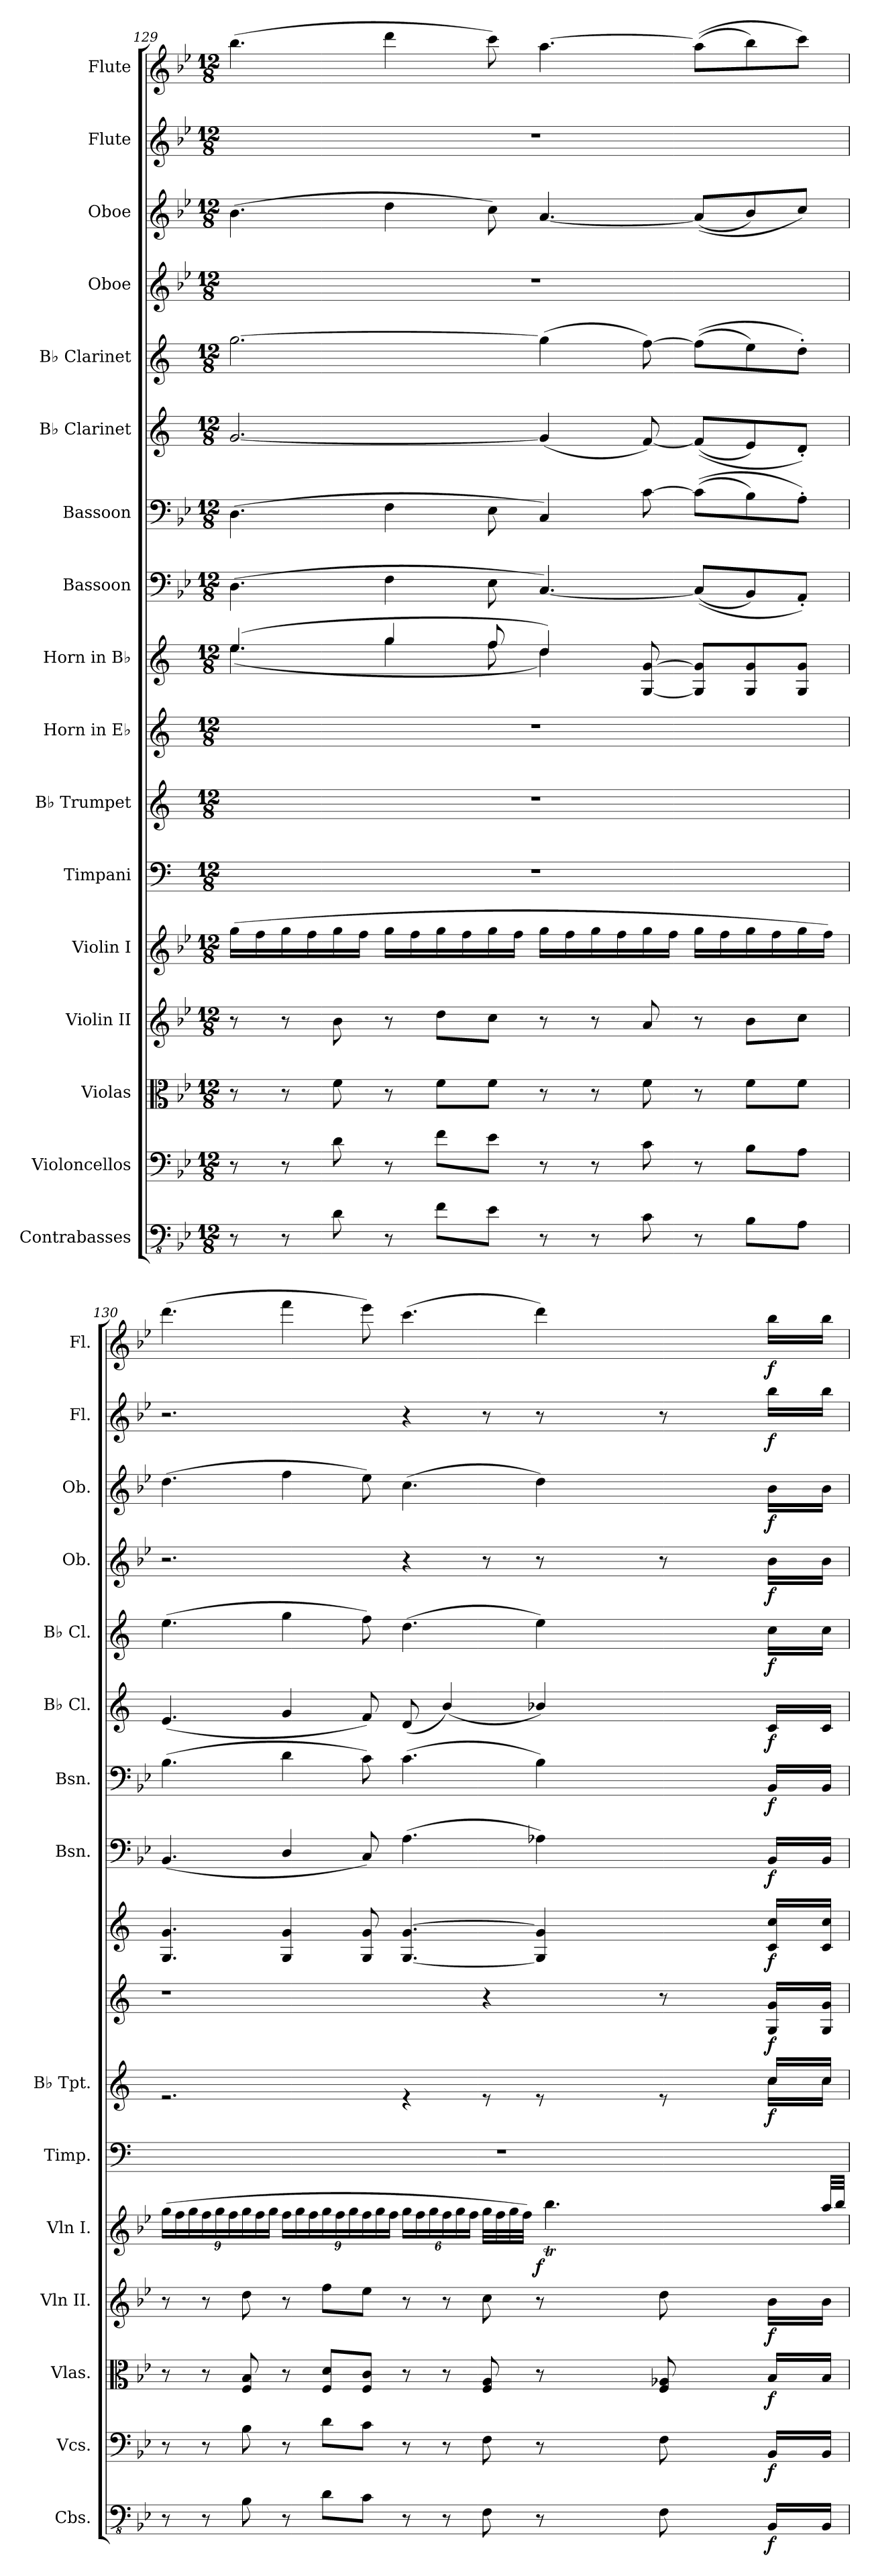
**kern	**dynam	**kern	**dynam	**kern	**dynam	**kern	**dynam	**kern	**dynam	**kern	**kern	**dynam	**kern	**dynam	**kern	**dynam	**kern	**dynam	**kern	**dynam	**kern	**dynam	**kern	**dynam	**kern	**dynam	**kern	**dynam	**kern	**dynam	**kern	**dynam
*part17	*part17	*part16	*part16	*part15	*part15	*part14	*part14	*part13	*part13	*part12	*part11	*part11	*part10	*part10	*part9	*part9	*part8	*part8	*part7	*part7	*part6	*part6	*part5	*part5	*part4	*part4	*part3	*part3	*part2	*part2	*part1	*part1
*staff17	*staff17	*staff16	*staff16	*staff15	*staff15	*staff14	*staff14	*staff13	*staff13	*staff12	*staff11	*staff11	*staff10	*staff10	*staff9	*staff9	*staff8	*staff8	*staff7	*staff7	*staff6	*staff6	*staff5	*staff5	*staff4	*staff4	*staff3	*staff3	*staff2	*staff2	*staff1	*staff1
*I"Contrabasses	*	*I"Violoncellos	*	*I"Violas	*	*I"Violin II	*	*I"Violin I	*	*I"Timpani	*I"B♭ Trumpet	*	*I"Horn in E♭	*	*I"Horn in B♭	*	*I"Bassoon	*	*I"Bassoon	*	*I"B♭ Clarinet	*	*I"B♭ Clarinet	*	*I"Oboe	*	*I"Oboe	*	*I"Flute	*	*I"Flute	*
*I'Cbs.	*	*I'Vcs.	*	*I'Vlas.	*	*I'Vln II.	*	*I'Vln I.	*	*I'Timp.	*I'B♭ Tpt.	*	*	*	*	*	*I'Bsn.	*	*I'Bsn.	*	*I'B♭ Cl.	*	*I'B♭ Cl.	*	*I'Ob.	*	*I'Ob.	*	*I'Fl.	*	*I'Fl.	*
*clefFv4	*	*clefF4	*	*clefC3	*	*clefG2	*	*clefG2	*	*clefF4	*clefG2	*	*clefG2	*	*clefG2	*	*clefF4	*	*clefF4	*	*clefG2	*	*clefG2	*	*clefG2	*	*clefG2	*	*clefG2	*	*clefG2	*
*	*	*	*	*	*	*	*	*	*	*	*ITrd1c2	*	*ITrd5c9	*	*ITrd1c2	*	*	*	*	*	*ITrd1c2	*	*ITrd1c2	*	*	*	*	*	*	*	*	*
*k[b-e-]	*	*k[b-e-]	*	*k[b-e-]	*	*k[b-e-]	*	*k[b-e-]	*	*k[]	*k[b-e-]	*	*k[b-e-a-]	*	*k[b-e-]	*	*k[b-e-]	*	*k[b-e-]	*	*k[b-e-]	*	*k[b-e-]	*	*k[b-e-]	*	*k[b-e-]	*	*k[b-e-]	*	*k[b-e-]	*
*M12/8	*	*M12/8	*	*M12/8	*	*M12/8	*	*M12/8	*	*M12/8	*M12/8	*	*M12/8	*	*M12/8	*	*M12/8	*	*M12/8	*	*M12/8	*	*M12/8	*	*M12/8	*	*M12/8	*	*M12/8	*	*M12/8	*
=129	=129	=129	=129	=129	=129	=129	=129	=129	=129	=129	=129	=129	=129	=129	=129	=129	=129	=129	=129	=129	=129	=129	=129	=129	=129	=129	=129	=129	=129	=129	=129	=129
*	*	*	*	*	*	*	*	*	*	*	*	*	*	*	*^	*	*	*	*	*	*	*	*	*	*	*	*	*	*	*	*	*
8r	.	8r	.	8r	.	8r	.	(16gg\LL	.	1.r	1.r	.	1.r	.	(4.dd/	(4.dd\	.	(4.D\	.	(4.D\	.	[2.f/	.	[2.ff\	.	1.r	.	(4.b-\	.	1.r	.	(4.bb-\	.
.	.	.	.	.	.	.	.	16ff\	.	.	.	.	.	.	.	.	.	.	.	.	.	.	.	.	.	.	.	.	.	.	.	.	.
8r	.	8r	.	8r	.	8r	.	16gg\	.	.	.	.	.	.	.	.	.	.	.	.	.	.	.	.	.	.	.	.	.	.	.	.	.
.	.	.	.	.	.	.	.	16ff\	.	.	.	.	.	.	.	.	.	.	.	.	.	.	.	.	.	.	.	.	.	.	.	.	.
8D\	.	8d\	.	8f\	.	8b-\	.	16gg\	.	.	.	.	.	.	.	.	.	.	.	.	.	.	.	.	.	.	.	.	.	.	.	.	.
.	.	.	.	.	.	.	.	16ff\JJ	.	.	.	.	.	.	.	.	.	.	.	.	.	.	.	.	.	.	.	.	.	.	.	.	.
8r	.	8r	.	8r	.	8r	.	16gg\LL	.	.	.	.	.	.	4ff/	4ff\	.	4F\	.	4F\	.	.	.	.	.	.	.	4dd\	.	.	.	4ddd\	.
.	.	.	.	.	.	.	.	16ff\	.	.	.	.	.	.	.	.	.	.	.	.	.	.	.	.	.	.	.	.	.	.	.	.	.
8F\L	.	8f\L	.	8f\L	.	8dd\L	.	16gg\	.	.	.	.	.	.	.	.	.	.	.	.	.	.	.	.	.	.	.	.	.	.	.	.	.
.	.	.	.	.	.	.	.	16ff\	.	.	.	.	.	.	.	.	.	.	.	.	.	.	.	.	.	.	.	.	.	.	.	.	.
8E-\J	.	8e-\J	.	8f\J	.	8cc\J	.	16gg\	.	.	.	.	.	.	8ee-/	8ee-\	.	8E-\	.	8E-\	.	.	.	.	.	.	.	8cc\)	.	.	.	8ccc\)	.
.	.	.	.	.	.	.	.	16ff\JJ	.	.	.	.	.	.	.	.	.	.	.	.	.	.	.	.	.	.	.	.	.	.	.	.	.
8r	.	8r	.	8r	.	8r	.	16gg\LL	.	.	.	.	.	.	4cc/)	4cc\)	.	[4.C/)	.	4C/)	.	(4f/]	.	(4ff\]	.	.	.	[4.a/	.	.	.	[4.aa\	.
.	.	.	.	.	.	.	.	16ff\	.	.	.	.	.	.	.	.	.	.	.	.	.	.	.	.	.	.	.	.	.	.	.	.	.
8r	.	8r	.	8r	.	8r	.	16gg\	.	.	.	.	.	.	.	.	.	.	.	.	.	.	.	.	.	.	.	.	.	.	.	.	.
.	.	.	.	.	.	.	.	16ff\	.	.	.	.	.	.	.	.	.	.	.	.	.	.	.	.	.	.	.	.	.	.	.	.	.
8C\	.	8c\	.	8f\	.	8a/	.	16gg\	.	.	.	.	.	.	[8F/ [8f/	2ryy	.	.	.	[8c\	.	[8e-/)	.	[8ee-\)	.	.	.	.	.	.	.	.	.
.	.	.	.	.	.	.	.	16ff\JJ	.	.	.	.	.	.	.	.	.	.	.	.	.	.	.	.	.	.	.	.	.	.	.	.	.
8r	.	8r	.	8r	.	8r	.	16gg\LL	.	.	.	.	.	.	8F/] 8f/]L	.	.	((8C/L]	.	((8c\L]	.	((8e-/L]	.	((8ee-\L]	.	.	.	((8a/L]	.	.	.	((8aa\L]	.
.	.	.	.	.	.	.	.	16ff\	.	.	.	.	.	.	.	.	.	.	.	.	.	.	.	.	.	.	.	.	.	.	.	.	.
8BB-\L	.	8B-\L	.	8f\L	.	8b-\L	.	16gg\	.	.	.	.	.	.	8F/ 8f/	.	.	8BB-/)	.	8B-\)	.	8d/)	.	8dd\)	.	.	.	8b-/)	.	.	.	8bb-\)	.
.	.	.	.	.	.	.	.	16ff\	.	.	.	.	.	.	.	.	.	.	.	.	.	.	.	.	.	.	.	.	.	.	.	.	.
8AA\J	.	8A\J	.	8f\J	.	8cc\J	.	16gg\	.	.	.	.	.	.	8F/ 8f/J	.	.	8AA'/J)	.	8A'\J)	.	8c'/J)	.	8cc'\J)	.	.	.	8cc/J)	.	.	.	8ccc\J)	.
.	.	.	.	.	.	.	.	16ff\JJ)	.	.	.	.	.	.	.	.	.	.	.	.	.	.	.	.	.	.	.	.	.	.	.	.	.
*	*	*	*	*	*	*	*	*	*	*	*	*	*	*	*v	*v	*	*	*	*	*	*	*	*	*	*	*	*	*	*	*	*	*
!!LO:PB:g=z
=130	=130	=130	=130	=130	=130	=130	=130	=130	=130	=130	=130	=130	=130	=130	=130	=130	=130	=130	=130	=130	=130	=130	=130	=130	=130	=130	=130	=130	=130	=130	=130	=130
*	*	*	*	*	*	*	*	*Xbrackettup	*	*	*	*	*	*	*	*	*	*	*	*	*	*	*	*	*	*	*	*	*	*	*	*
*	*	*	*	*	*	*	*	*^	*	*	*^	*	*	*	*	*	*	*	*	*	*	*	*	*	*	*	*	*	*	*	*	*
8r	.	8r	.	8r	.	8r	.	(>24gg\LL	8ryy	.	1.r	2.re	4.ryy	.	1r	.	4.F/ 4.f/	.	(4.BB-/	.	(4.B-\	.	(4.d/	.	(4.dd\	.	2.r	.	(4.dd\	.	2.r	.	(4.ddd\	.
.	.	.	.	.	.	.	.	24ff\	.	.	.	.	.	.	.	.	.	.	.	.	.	.	.	.	.	.	.	.	.	.	.	.	.	.
.	.	.	.	.	.	.	.	24gg\	.	.	.	.	.	.	.	.	.	.	.	.	.	.	.	.	.	.	.	.	.	.	.	.	.	.
*	*	*	*	*	*	*	*	*v	*v	*	*	*	*	*	*	*	*	*	*	*	*	*	*	*	*	*	*	*	*	*	*	*	*	*
8r	.	8r	.	8r	.	8r	.	24ff\	.	.	.	.	.	.	.	.	.	.	.	.	.	.	.	.	.	.	.	.	.	.	.	.	.
.	.	.	.	.	.	.	.	24gg\	.	.	.	.	.	.	.	.	.	.	.	.	.	.	.	.	.	.	.	.	.	.	.	.	.
.	.	.	.	.	.	.	.	24ff\	.	.	.	.	.	.	.	.	.	.	.	.	.	.	.	.	.	.	.	.	.	.	.	.	.
8BB-\	.	8B-\	.	8F/ 8B-/	.	8dd\	.	24gg\	.	.	.	.	.	.	.	.	.	.	.	.	.	.	.	.	.	.	.	.	.	.	.	.	.
.	.	.	.	.	.	.	.	24ff\	.	.	.	.	.	.	.	.	.	.	.	.	.	.	.	.	.	.	.	.	.	.	.	.	.
.	.	.	.	.	.	.	.	24gg\JJ	.	.	.	.	.	.	.	.	.	.	.	.	.	.	.	.	.	.	.	.	.	.	.	.	.
*	*	*	*	*	*	*	*	*	*	*	*v	*v	*	*	*	*	*	*	*	*	*	*	*	*	*	*	*	*	*	*	*	*	*
8r	.	8r	.	8r	.	8r	.	24ff\LL	.	.	.	.	.	.	4F/ 4f/	.	4D/	.	4d\	.	4f/	.	4ff\	.	.	.	4ff\	.	.	.	4fff\	.
.	.	.	.	.	.	.	.	24gg\	.	.	.	.	.	.	.	.	.	.	.	.	.	.	.	.	.	.	.	.	.	.	.	.
.	.	.	.	.	.	.	.	24ff\	.	.	.	.	.	.	.	.	.	.	.	.	.	.	.	.	.	.	.	.	.	.	.	.
8D\L	.	8d\L	.	8F/ 8d/L	.	8ff\L	.	24gg\	.	.	.	.	.	.	.	.	.	.	.	.	.	.	.	.	.	.	.	.	.	.	.	.
.	.	.	.	.	.	.	.	24ff\	.	.	.	.	.	.	.	.	.	.	.	.	.	.	.	.	.	.	.	.	.	.	.	.
.	.	.	.	.	.	.	.	24gg\	.	.	.	.	.	.	.	.	.	.	.	.	.	.	.	.	.	.	.	.	.	.	.	.
8C\J	.	8c\J	.	8F/ 8c/J	.	8ee-\J	.	24ff\	.	.	.	.	.	.	8F/ 8f/	.	8C/)	.	8c\)	.	8e-/)	.	8ee-\)	.	.	.	8ee-\)	.	.	.	8eee-\)	.
.	.	.	.	.	.	.	.	24gg\	.	.	.	.	.	.	.	.	.	.	.	.	.	.	.	.	.	.	.	.	.	.	.	.
.	.	.	.	.	.	.	.	24ff\JJ	.	.	.	.	.	.	.	.	.	.	.	.	.	.	.	.	.	.	.	.	.	.	.	.
8r	.	8r	.	8r	.	8r	.	24gg\LL	.	.	4re	.	.	.	[4.F/ [4.f/	.	(4.A\	.	(4.c\	.	(8c/	.	(4.cc\	.	4r	.	(4.cc\	.	4r	.	(4.ccc\	.
.	.	.	.	.	.	.	.	24ff\	.	.	.	.	.	.	.	.	.	.	.	.	.	.	.	.	.	.	.	.	.	.	.	.
.	.	.	.	.	.	.	.	24gg\	.	.	.	.	.	.	.	.	.	.	.	.	.	.	.	.	.	.	.	.	.	.	.	.
8r	.	8r	.	8r	.	8r	.	24ff\	.	.	.	.	.	.	.	.	.	.	.	.	(4a/)	.	.	.	.	.	.	.	.	.	.	.
.	.	.	.	.	.	.	.	24gg\	.	.	.	.	.	.	.	.	.	.	.	.	.	.	.	.	.	.	.	.	.	.	.	.
.	.	.	.	.	.	.	.	24ff\JJ	.	.	.	.	.	.	.	.	.	.	.	.	.	.	.	.	.	.	.	.	.	.	.	.
8FF\	.	8F\	.	8F/ 8A/	.	8cc\	.	32gg\LLL	.	.	8re	.	4r	.	.	.	.	.	.	.	.	.	.	.	8r	.	.	.	8r	.	.	.
.	.	.	.	.	.	.	.	32ff\	.	.	.	.	.	.	.	.	.	.	.	.	.	.	.	.	.	.	.	.	.	.	.	.
.	.	.	.	.	.	.	.	32gg\	.	.	.	.	.	.	.	.	.	.	.	.	.	.	.	.	.	.	.	.	.	.	.	.
.	.	.	.	.	.	.	.	32ff\JJJ)	.	.	.	.	.	.	.	.	.	.	.	.	.	.	.	.	.	.	.	.	.	.	.	.
*	*	*	*	*	*	*	*	*	*	*	*	*	*	*	*	*	*	*	*	*	*	*	*	*	*	*	*	*	*	*	*MM46	*
*	*	*	*	*	*	*	*	*^	*	*	*	*	*	*	*	*	*	*	*	*	*	*	*	*	*	*	*	*	*	*	*	*
!	!	!	!	!	!	!	!	!	!	!LO:DY:b	!	!	!	!	!	!	!	!	!	!	!	!	!	!	!	!	!	!	!	!	!	!	!
8r	.	8r	.	8r	.	8r	.	64bb-!yy	4.bb-T\	f	.	8re	.	.	.	4F/] 4f/]	.	4A-X\)	.	4B-\)	.	4a-X/)	.	4dd\)	.	8r	.	4dd\)	.	8r	.	4ddd\)	.
.	.	.	.	.	.	.	.	64ccc!yy	.	.	.	.	.	.	.	.	.	.	.	.	.	.	.	.	.	.	.	.	.	.	.	.	.
.	.	.	.	.	.	.	.	64bb-!yy	.	.	.	.	.	.	.	.	.	.	.	.	.	.	.	.	.	.	.	.	.	.	.	.	.
.	.	.	.	.	.	.	.	64ccc!yy	.	.	.	.	.	.	.	.	.	.	.	.	.	.	.	.	.	.	.	.	.	.	.	.	.
.	.	.	.	.	.	.	.	64bb-!yy	.	.	.	.	.	.	.	.	.	.	.	.	.	.	.	.	.	.	.	.	.	.	.	.	.
.	.	.	.	.	.	.	.	64ccc!yy	.	.	.	.	.	.	.	.	.	.	.	.	.	.	.	.	.	.	.	.	.	.	.	.	.
.	.	.	.	.	.	.	.	64bb-!yy	.	.	.	.	.	.	.	.	.	.	.	.	.	.	.	.	.	.	.	.	.	.	.	.	.
.	.	.	.	.	.	.	.	64ccc!yy	.	.	.	.	.	.	.	.	.	.	.	.	.	.	.	.	.	.	.	.	.	.	.	.	.
8FF\	.	8F\	.	8F/ 8A-X/	.	8dd\	.	64bb-!yy	.	.	.	8re	.	8r	.	.	.	.	.	.	.	.	.	.	.	8r	.	.	.	8r	.	.	.
.	.	.	.	.	.	.	.	64ccc!yy	.	.	.	.	.	.	.	.	.	.	.	.	.	.	.	.	.	.	.	.	.	.	.	.	.
.	.	.	.	.	.	.	.	64bb-!yy	.	.	.	.	.	.	.	.	.	.	.	.	.	.	.	.	.	.	.	.	.	.	.	.	.
.	.	.	.	.	.	.	.	64ccc!yy	.	.	.	.	.	.	.	.	.	.	.	.	.	.	.	.	.	.	.	.	.	.	.	.	.
.	.	.	.	.	.	.	.	64bb-!yy	.	.	.	.	.	.	.	.	.	.	.	.	.	.	.	.	.	.	.	.	.	.	.	.	.
.	.	.	.	.	.	.	.	64ccc!yy	.	.	.	.	.	.	.	.	.	.	.	.	.	.	.	.	.	.	.	.	.	.	.	.	.
.	.	.	.	.	.	.	.	64bb-!yy	.	.	.	.	.	.	.	.	.	.	.	.	.	.	.	.	.	.	.	.	.	.	.	.	.
.	.	.	.	.	.	.	.	64ccc!yy	.	.	.	.	.	.	.	.	.	.	.	.	.	.	.	.	.	.	.	.	.	.	.	.	.
*	*	*	*	*	*	*	*	*	*	*	*	*^	*	*	*	*	*	*	*	*	*	*	*	*	*	*	*	*	*	*	*	*	*
!	!LO:DY:b	!	!LO:DY:b	!	!LO:DY:b	!	!LO:DY:b	!	!	!	!	!	!	!LO:DY:b	!	!LO:DY:b	!	!LO:DY:b	!	!LO:DY:b	!	!LO:DY:b	!	!LO:DY:b	!	!LO:DY:b	!	!LO:DY:b	!	!LO:DY:b	!	!LO:DY:b	!	!LO:DY:b
16BBB-/LL	f	16BB-/LL	f	16B-/LL	f	16b-\LL	f	64bb-!yy	.	.	.	16b-/LL	16b-\LL	f	16BB-/ 16B-/LL	f	16B-/ 16b-/LL	f	16BB-/LL	f	16BB-/LL	f	16B-/LL	f	16b-\LL	f	16b-\LL	f	16b-\LL	f	16bb-\LL	f	16bb-\LL	f
.	.	.	.	.	.	.	.	64ccc!yy	.	.	.	.	.	.	.	.	.	.	.	.	.	.	.	.	.	.	.	.	.	.	.	.	.	.
.	.	.	.	.	.	.	.	64bb-!yy	.	.	.	.	.	.	.	.	.	.	.	.	.	.	.	.	.	.	.	.	.	.	.	.	.	.
.	.	.	.	.	.	.	.	64ccc!yy	.	.	.	.	.	.	.	.	.	.	.	.	.	.	.	.	.	.	.	.	.	.	.	.	.	.
16BBB-/JJ	.	16BB-/JJ	.	16B-/JJ	.	16b-\JJ	.	32aa/LLL	.	.	.	16b-/JJ	16b-\JJ	.	16BB-/ 16B-/JJ	.	16B-/ 16b-/JJ	.	16BB-/JJ	.	16BB-/JJ	.	16B-/JJ	.	16b-\JJ	.	16b-\JJ	.	16b-\JJ	.	16bb-\JJ	.	16bb-\JJ	.
.	.	.	.	.	.	.	.	(32bb-/JJJ	.	.	.	.	.	.	.	.	.	.	.	.	.	.	.	.	.	.	.	.	.	.	.	.	.	.
*	*	*	*	*	*	*	*	*v	*v	*	*	*v	*v	*	*	*	*	*	*	*	*	*	*	*	*	*	*	*	*	*	*	*	*	*
=	=	=	=	=	=	=	=	=	=	=	=	=	=	=	=	=	=	=	=	=	=	=	=	=	=	=	=	=	=	=	=	=
*-	*-	*-	*-	*-	*-	*-	*-	*-	*-	*-	*-	*-	*-	*-	*-	*-	*-	*-	*-	*-	*-	*-	*-	*-	*-	*-	*-	*-	*-	*-	*-	*-
